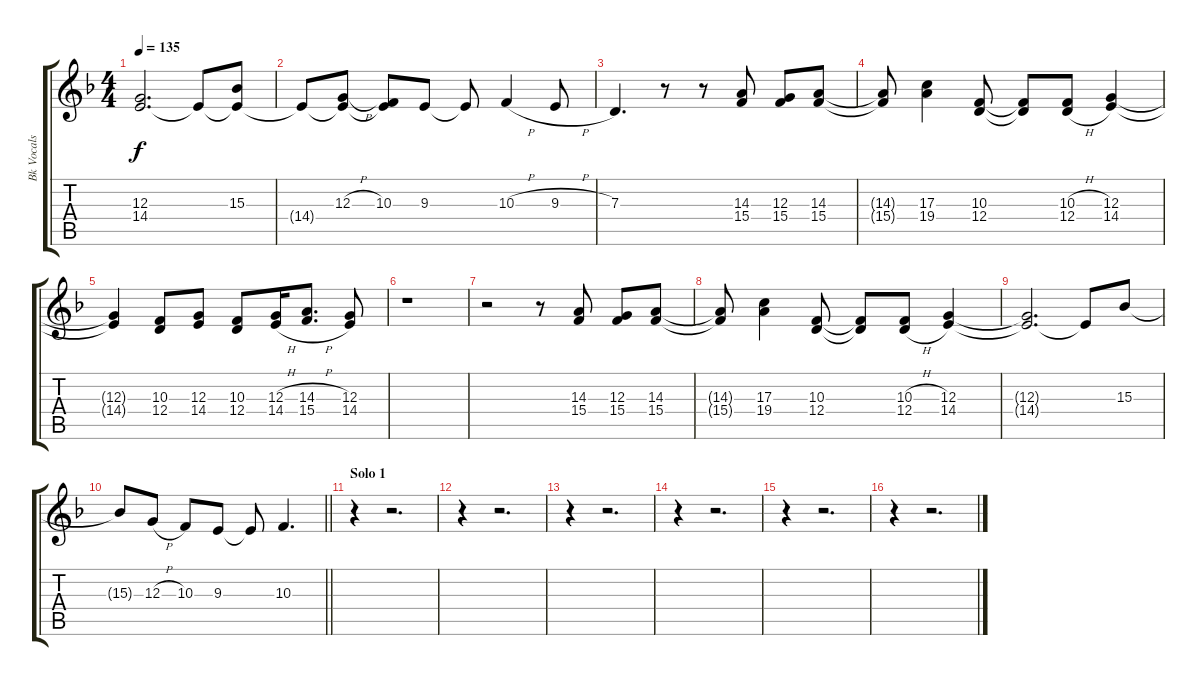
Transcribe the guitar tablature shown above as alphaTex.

\track ("Bk Vocals" "Bk Vocals") {instrument panflute}
\staff {score tabs}
\tuning (E4 B3 G3 D3 A2 E2) {hide}
\ts (4 4)
\tempo 135
\clef g2
\ks f
(12.3{t} 14.4{t}).2{d dy f} 14.4{t}.8 (15.3 14.4{t}).8 |
14.4{t}.8 (12.3{h} 14.4{t}).8 (10.3 14.4{t}).8 9.3.8 9.3{t}.8 10.3{h}.4 9.3{h}.8 |
7.3.4{d} r.8 r.8 (14.3 15.4).8 (12.3 15.4).8 (14.3 15.4).8 |
(14.3{t} 15.4{t}).8 (17.3 19.4).4 (10.3 12.4).8 (10.3{t} 12.4{t}).8 (10.3{h} 12.4{h}).8 (12.3 14.4).4 |
(12.3{t} 14.4{t}).4 (10.3 12.4).8 (12.3 14.4).8 (10.3 12.4).8 (12.3{h} 14.4{h}).16 (14.3{h} 15.4{h}).8{d} (12.3 14.4).8 |
r.1 |
r.2 r.8 (14.3 15.4).8 (12.3 15.4).8 (14.3 15.4).8 |
(14.3{t} 15.4{t}).8 (17.3 19.4).4 (10.3 12.4).8 (10.3{t} 12.4{t}).8 (10.3{h} 12.4{h}).8 (12.3 14.4).4 |
(12.3{t} 14.4{t}).2{d} 14.4{t}.8 15.3.8 |
\barLineRight lightlight
15.3{t}.8 12.3{h}.8 10.3.8 9.3.8 9.3{t}.8 10.3.4{d} |
\section ("" "Solo 1")
r.4 r.2{d} |
r.4 r.2{d} |
r.4 r.2{d} |
r.4 r.2{d} |
r.4 r.2{d} |
r.4 r.2{d}
